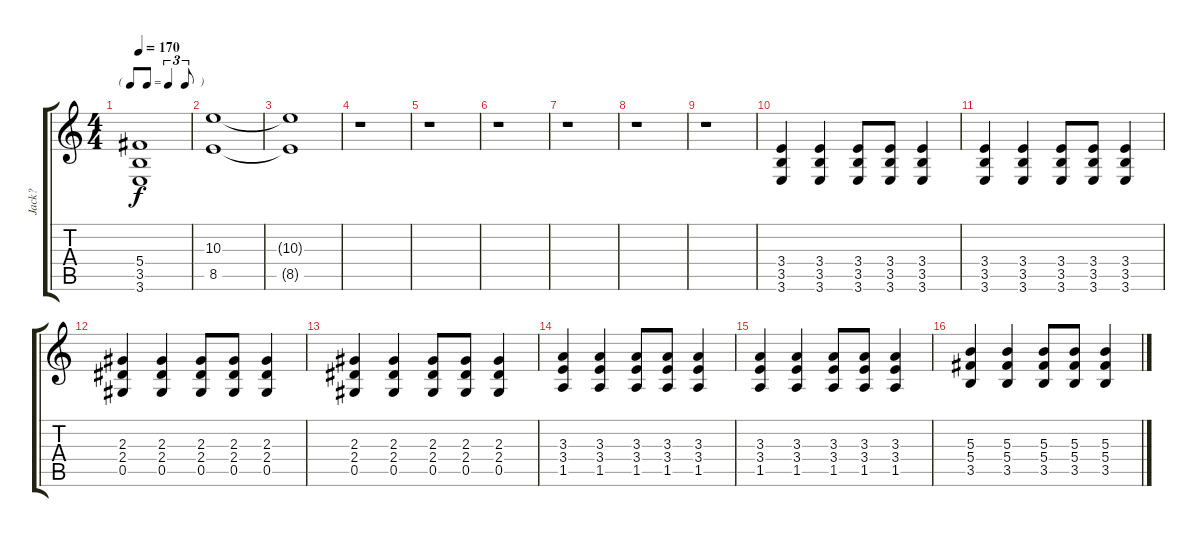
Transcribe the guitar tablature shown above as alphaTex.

\track ("Jack?" "Jack?") {instrument distortionguitar}
\staff {score tabs}
\tuning (Eb4 Bb3 Gb3 Db3 Ab2 Db2) {hide}
\ts (4 4)
\tf triplet8th
\tempo 170
\clef g2
\ks c
(5.4{t} 3.5{t} 3.6{t}).1{dy f} |
(10.3 8.5).1 |
(10.3{t} 8.5{t}).1 |
r.1 |
r.1 |
r.1 |
r.1 |
r.1 |
r.1 |
(3.4 3.5 3.6).4 (3.4 3.5 3.6).4 (3.4 3.5 3.6).8 (3.4 3.5 3.6).8 (3.4 3.5 3.6).4 |
(3.4 3.5 3.6).4 (3.4 3.5 3.6).4 (3.4 3.5 3.6).8 (3.4 3.5 3.6).8 (3.4 3.5 3.6).4 |
(2.3 2.4 0.5).4 (2.3 2.4 0.5).4 (2.3 2.4 0.5).8 (2.3 2.4 0.5).8 (2.3 2.4 0.5).4 |
(2.3 2.4 0.5).4 (2.3 2.4 0.5).4 (2.3 2.4 0.5).8 (2.3 2.4 0.5).8 (2.3 2.4 0.5).4 |
(3.3 3.4 1.5).4 (3.3 3.4 1.5).4 (3.3 3.4 1.5).8 (3.3 3.4 1.5).8 (3.3 3.4 1.5).4 |
(3.3 3.4 1.5).4 (3.3 3.4 1.5).4 (3.3 3.4 1.5).8 (3.3 3.4 1.5).8 (3.3 3.4 1.5).4 |
(5.3 5.4 3.5).4 (5.3 5.4 3.5).4 (5.3 5.4 3.5).8 (5.3 5.4 3.5).8 (5.3 5.4 3.5).4
